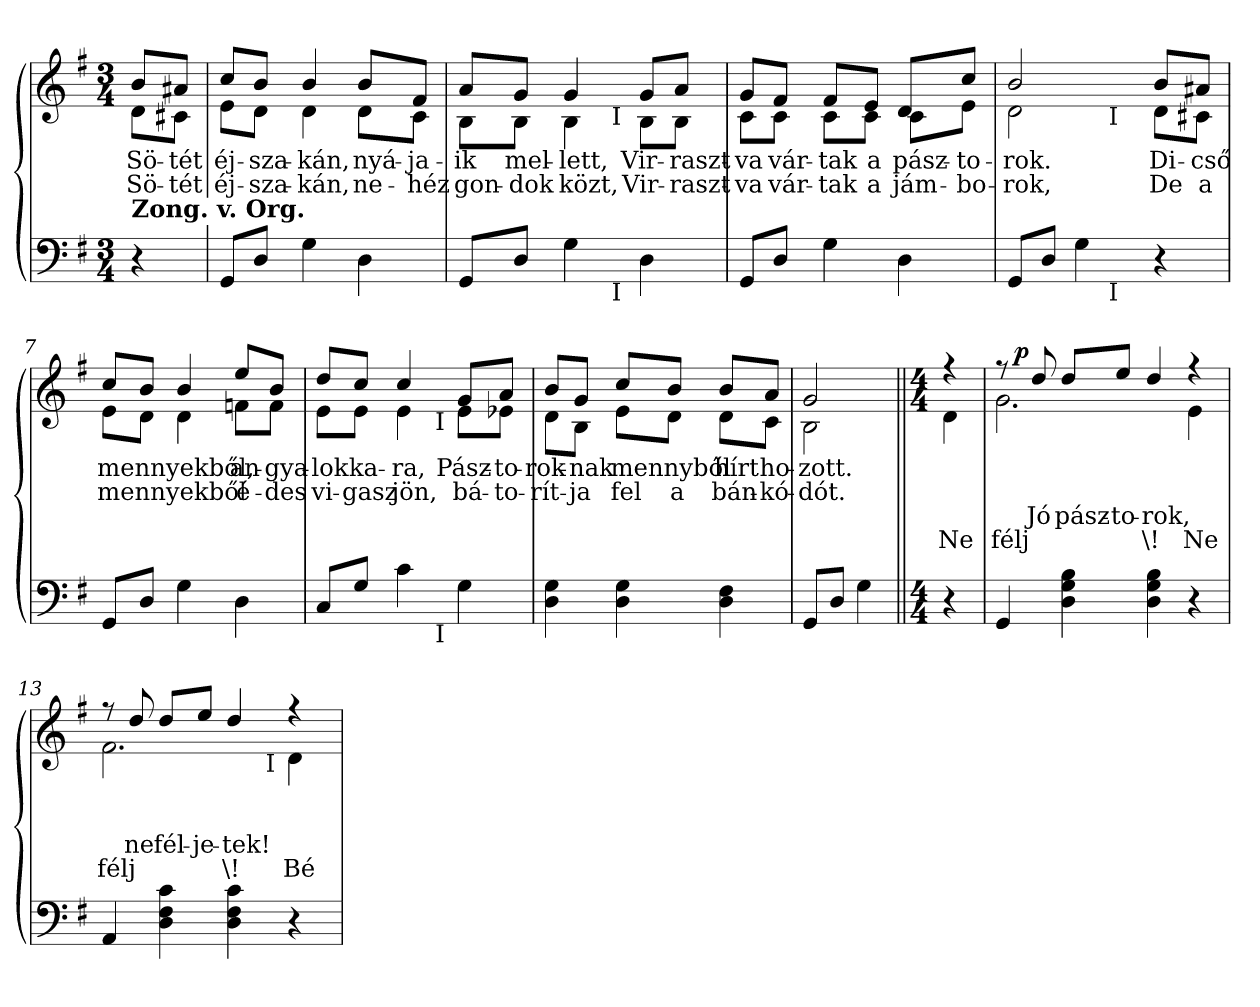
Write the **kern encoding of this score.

**kern	**kern	**text	**text	**text	**text	**dynam
*part2	*part1	*part1	*part1	*part1	*part1	*part1
*staff2	*staff1	*staff1	*staff1	*staff1	*staff1	*staff1
*clefF4	*clefG2	*	*	*	*	*
*k[f#]	*k[f#]	*	*	*	*	*
*e:	*e:	*	*	*	*	*
*M3/4	*M3/4	*	*	*	*	*
=1	=1	=1	=1	=1	=1	=1
!	!LO:TX:a:B:t=Dolce	!	!	!	!	!
!LO:TX:a:B:t=Zong. v. Org.	!	!	!	!	!	!
!	!	!LO:LY:b	!LO:LY:b	!	!	!
*	*^	*	*	*	*	*
4r	8b/L	8d\L	Sö-	Sö-	.	.	.
!	!	!	!LO:LY:b	!LO:LY:b	!	!	!
.	8a#X/J	8c#X\J	-tét	-tét	.	.	.
=2	=2	=2	=2	=2	=2	=2	=2
!	!	!	!LO:LY:b	!LO:LY:b	!	!	!
8GG/L	8cc/L	8e\L	éj-	éj-	.	.	.
!	!	!	!LO:LY:b	!LO:LY:b	!	!	!
8D/J	8b/J	8d\J	-sza-	-sza-	.	.	.
!	!	!	!LO:LY:b	!LO:LY:b	!	!	!
4G\	4b/	4d\	-kán,	-kán,	.	.	.
!	!	!	!LO:LY:b	!LO:LY:b	!	!	!
4D\	8b/L	8d\L	nyá-	ne-	.	.	.
!	!	!	!LO:LY:b	!LO:LY:b	!	!	!
.	8f#/J	8c\J	-ja-	-héz	.	.	.
*	*v	*v	*	*	*	*	*
=3	=3	=3	=3	=3	=3	=3
*	*^	*	*	*	*	*
!	!	!	!LO:LY:b	!LO:LY:b	!	!	!
*^	*	*^	*	*	*	*	*
8GG/L	4ryy	8a/L	8B\L	4ryy	-ik	gon-	.	.	.
!	!	!	!	!	!LO:LY:b	!LO:LY:b	!	!	!
8D/J	.	8g/J	8B\J	.	mel-	-dok	.	.	.
!	!	!	!	!	!LO:LY:b	!LO:LY:b	!	!	!
4G\	8ryy	4g/	4B\	8ryy	-lett,	közt,	.	.	.
.	32ryy	.	.	32ryy	.	.	.	.	.
!	!	!	!	!LO:TX:b:t=I	!	!	!	!	!
!	!LO:TX:b:t=I	!	!	!	!	!	!	!	!
.	4ryy	.	.	4ryy	.	.	.	.	.
!	!	!	!	!	!LO:LY:b	!LO:LY:b	!	!	!
4D\	.	8g/L	8B\L	.	Vir-	Vir-	.	.	.
!	!	!	!	!	!LO:LY:b	!LO:LY:b	!	!	!
.	.	8a/J	8B\J	.	-raszt-	-raszt-	.	.	.
.	16.ryy	.	.	16.ryy	.	.	.	.	.
*v	*v	*	*	*	*	*	*	*	*
*	*v	*v	*v	*	*	*	*	*
=4	=4	=4	=4	=4	=4	=4
*^	*^	*	*	*	*	*
*	*	*	*^	*	*	*	*	*
!	!	!	!	!	!LO:LY:b	!LO:LY:b	!	!	!
*v	*v	*	*	*	*	*	*	*	*
*	*	*v	*v	*	*	*	*	*
8GG/L	8g/L	8c\L	-va	-va	.	.	.
!	!	!	!LO:LY:b	!LO:LY:b	!	!	!
8D/J	8f#/J	8c\J	vár-	vár-	.	.	.
!	!	!	!LO:LY:b	!LO:LY:b	!	!	!
4G\	8f#/L	8c\L	-tak	-tak	.	.	.
!	!	!	!LO:LY:b	!LO:LY:b	!	!	!
.	8e/J	8c\J	a	a	.	.	.
!	!	!	!LO:LY:b	!LO:LY:b	!	!	!
4D\	8d/L	8c\L	pász-	jám-	.	.	.
!	!	!	!LO:LY:b	!LO:LY:b	!	!	!
.	8cc/J	8e\J	-to-	-bo-	.	.	.
*	*v	*v	*	*	*	*	*
=5	=5	=5	=5	=5	=5	=5
*	*^	*	*	*	*	*
!	!	!	!LO:LY:b	!LO:LY:b	!	!	!
*^	*	*^	*	*	*	*	*
8GG/L	4.ryy	2b/	2d\	4.ryy	-rok.	-rok,	.	.	.
8D/J	.	.	.	.	.	.	.	.	.
4G\	.	.	.	.	.	.	.	.	.
!	!	!	!	!LO:TX:b:t=I	!	!	!	!	!
!	!LO:TX:b:t=I	!	!	!	!	!	!	!	!
.	8ryy	.	.	8ryy	.	.	.	.	.
*v	*v	*	*	*	*	*	*	*	*
*	*v	*v	*v	*	*	*	*	*
!!LO:LB:g=z
=6-	=6-	=6-	=6-	=6-	=6-	=6-
*^	*^	*	*	*	*	*
*	*	*	*^	*	*	*	*	*
!LO:TX:b:B:t=Kar	!	!	!	!	!	!	!	!	!
!LO:TX:b:Bi:t=c.f.	!	!	!	!	!	!	!	!	!
!	!	!	!	!	!LO:LY:b	!LO:LY:b	!	!	!
*v	*v	*	*	*	*	*	*	*	*
*	*	*v	*v	*	*	*	*	*
4r	8b/L	8d\L	Di-	De	.	.	.
!	!	!	!LO:LY:b	!LO:LY:b	!	!	!
.	8a#X/J	8c#X\J	-cső	a	.	.	.
=7	=7	=7	=7	=7	=7	=7	=7
!	!	!	!LO:LY:b	!LO:LY:b	!	!	!
8GG/L	8cc/L	8e\L	mennyekből,	mennyekből	.	.	.
8D/J	8b/J	8d\J	.	.	.	.	.
4G\	4b/	4d\	.	.	.	.	.
!	!	!	!LO:LY:b	!LO:LY:b	!	!	!
4D\	8ee/L	8fn\L	an-	é-	.	.	.
!	!	!	!LO:LY:b	!LO:LY:b	!	!	!
.	8b/J	8f\J	-gya-	-des	.	.	.
*	*v	*v	*	*	*	*	*
=8	=8	=8	=8	=8	=8	=8
*	*^	*	*	*	*	*
!	!	!	!LO:LY:b	!LO:LY:b	!	!	!
*^	*	*^	*	*	*	*	*
8C/L	4ryy	8dd/L	8e\L	4ryy	-lok	vi-	.	.	.
!	!	!	!	!	!LO:LY:b	!LO:LY:b	!	!	!
8G/J	.	8cc/J	8e\J	.	ka-	-gasz	.	.	.
!	!	!	!	!	!LO:LY:b	!LO:LY:b	!	!	!
4c\	8ryy	4cc/	4e\	8ryy	-ra,	jön,	.	.	.
.	32ryy	.	.	32ryy	.	.	.	.	.
!	!	!	!	!LO:TX:b:t=I	!	!	!	!	!
!	!LO:TX:b:t=I	!	!	!	!	!	!	!	!
.	4ryy	.	.	4ryy	.	.	.	.	.
!	!	!	!	!	!LO:LY:b	!LO:LY:b	!	!	!
4G\	.	8g/L	8e\L	.	Pász-	bá-	.	.	.
!	!	!	!	!	!LO:LY:b	!LO:LY:b	!	!	!
.	.	8a/J	8e-X\J	.	-to-	-to-	.	.	.
.	16.ryy	.	.	16.ryy	.	.	.	.	.
*v	*v	*	*	*	*	*	*	*	*
*	*v	*v	*v	*	*	*	*	*
=9	=9	=9	=9	=9	=9	=9
*^	*^	*	*	*	*	*
*	*	*	*^	*	*	*	*	*
!	!	!	!	!	!LO:LY:b	!LO:LY:b	!	!	!
*v	*v	*	*	*	*	*	*	*	*
*	*	*v	*v	*	*	*	*	*
4D\ 4G\	8b/L	8d\L	-rok-	-rít-	.	.	.
!	!	!	!LO:LY:b	!LO:LY:b	!	!	!
.	8g/J	8B\J	-nak	-ja	.	.	.
!	!	!	!LO:LY:b	!LO:LY:b	!	!	!
4D\ 4G\	8cc/L	8e\L	mennyből	fel	.	.	.
!	!	!	!	!LO:LY:b	!	!	!
.	8b/J	8d\J	.	a	.	.	.
!	!	!	!LO:LY:b	!LO:LY:b	!	!	!
4D\ 4F#\	8b/L	8d\L	hírt	bán-	.	.	.
!	!	!	!LO:LY:b	!LO:LY:b	!	!	!
.	8a/J	8c\J	ho-	-kó-	.	.	.
=10	=10	=10	=10	=10	=10	=10	=10
!	!	!	!LO:LY:b	!LO:LY:b	!	!	!
8GG/L	2g/	2B\	-zott.	-dót.	.	.	.
8D/J	.	.	.	.	.	.	.
4G\	.	.	.	.	.	.	.
!!LO:LB:g=z	!!
=11||	=11||	=11||	=11||	=11||	=11||	=11||	=11||
*M4/4	*M4/4	*	*	*	*	*	*
!	!	!	!	!	!	!LO:LY:b	!
4r	4rff	4d\	.	.	.	Ne	.
=12	=12	=12	=12	=12	=12	=12	=12
!	!	!	!	!	!	!LO:LY:b	!
*	*	*^	*	*	*	*	*
4GG/	8rff	2.g\	16ryy	.	.	.	félj	.
!	!	!	!	!	!	!	!	!LO:DY:a
.	.	.	2...ryy	.	.	.	.	p
!	!	!	!	!	!	!LO:LY:a	!	!
.	8dd/	.	.	.	.	Jó	.	.
!	!	!	!	!	!	!LO:LY:a	!	!
4D\ 4G\ 4B\	8dd/L	.	.	.	.	pász-	.	.
!	!	!	!	!	!	!LO:LY:a	!	!
.	8ee/J	.	.	.	.	-to-	.	.
!	!	!	!	!	!	!LO:LY:a	!LO:LY:b	!
4D\ 4G\ 4B\	4dd/	.	.	.	.	-rok,	\!	.
!	!	!	!	!	!	!	!LO:LY:b	!
4r	4rff	4e\	.	.	.	.	Ne	.
=13	=13	=13	=13	=13	=13	=13	=13	=13
!	!	!	!	!	!	!	!LO:LY:b	!
4AA/	8rff	2.f#\	2ryy	.	.	.	félj	.
!	!	!	!	!	!	!LO:LY:a	!	!
.	8dd/	.	.	.	.	ne	.	.
!	!	!	!	!	!	!LO:LY:a	!	!
4D\ 4F#\ 4c\	8dd/L	.	.	.	.	fél-	.	.
!	!	!	!	!	!	!LO:LY:a	!	!
.	8ee/J	.	.	.	.	-je-	.	.
!	!	!	!	!	!	!LO:LY:a	!LO:LY:b	!
4D\ 4F#\ 4c\	4dd/	.	8ryy	.	.	-tek!	\!	.
.	.	.	32ryy	.	.	.	.	.
!	!	!	!LO:TX:b:t=I	!	!	!	!	!
.	.	.	4ryy	.	.	.	.	.
!	!	!	!	!	!	!	!LO:LY:b	!
4r	4rff	4d\	.	.	.	.	Bé-	.
.	.	.	16.ryy	.	.	.	.	.
*	*v	*v	*v	*	*	*	*	*
=	=	=	=	=	=	=
*-	*-	*-	*-	*-	*-	*-
